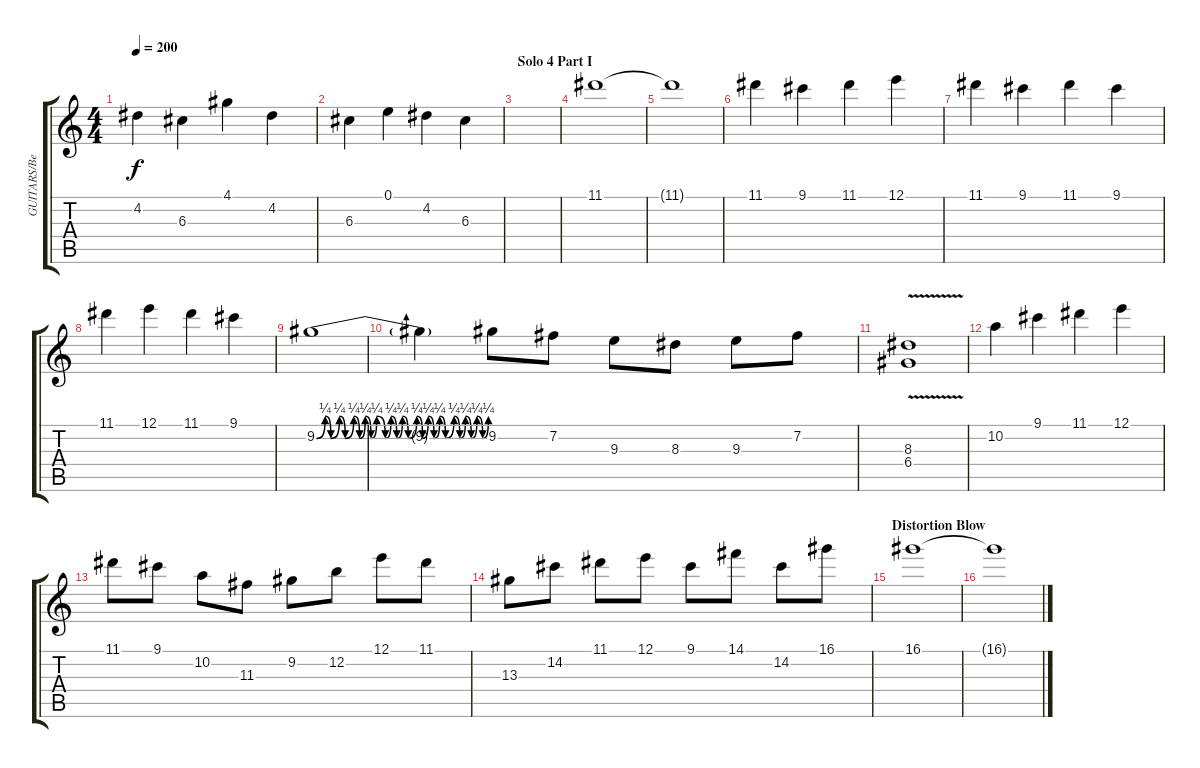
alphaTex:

\track ("GUITARS/Bells of Sorrow" "GUITARS/Be") {instrument distortionguitar}
\staff {score tabs}
\tuning (E4 B3 G3 D3 A2 E2) {hide}
\ts (4 4)
\tempo 200
\clef g2
\ks c
4.2.4{dy f} 6.3.4 4.1.4 4.2.4 |
6.3.4 0.1.4 4.2.4 6.3.4 |
\section ("" "Solo 4 Part I")
|
11.1.1{volume 13 instrument overdrivenguitar} |
11.1{t}.1 |
11.1.4 9.1.4 11.1.4 12.1.4 |
11.1.4 9.1.4 11.1.4 9.1.4 |
11.1.4 12.1.4 11.1.4 9.1.4 |
9.2{be (custom 0 0 3 1 5 0 8 1 10 0 13 1 15 0 17 1 19 0 21 1 24 0 26 1 28 0 30 1 32 0 35 1 37 0 39 1 41 0 43 1 45 0 48 1 50 0 52 1 54 0 56 1 58 0 60 1)}.1{volume 15} |
9.2{t}.4 9.2.8 7.2.8 9.3.8 8.3.8 9.3.8 7.2.8 |
(8.3{v} 6.4{v}).1 |
10.2.4 9.1.4 11.1.4 12.1.4 |
11.1.8 9.1.8 10.2.8 11.3.8 9.2.8 12.2.8 12.1.8 11.1.8 |
13.3.8 14.2.8 11.1.8 12.1.8 9.1.8 14.1.8 14.2.8 16.1.8 |
\section ("" "Distortion Blow")
16.1.1{volume 5} |
16.1{t}.1
